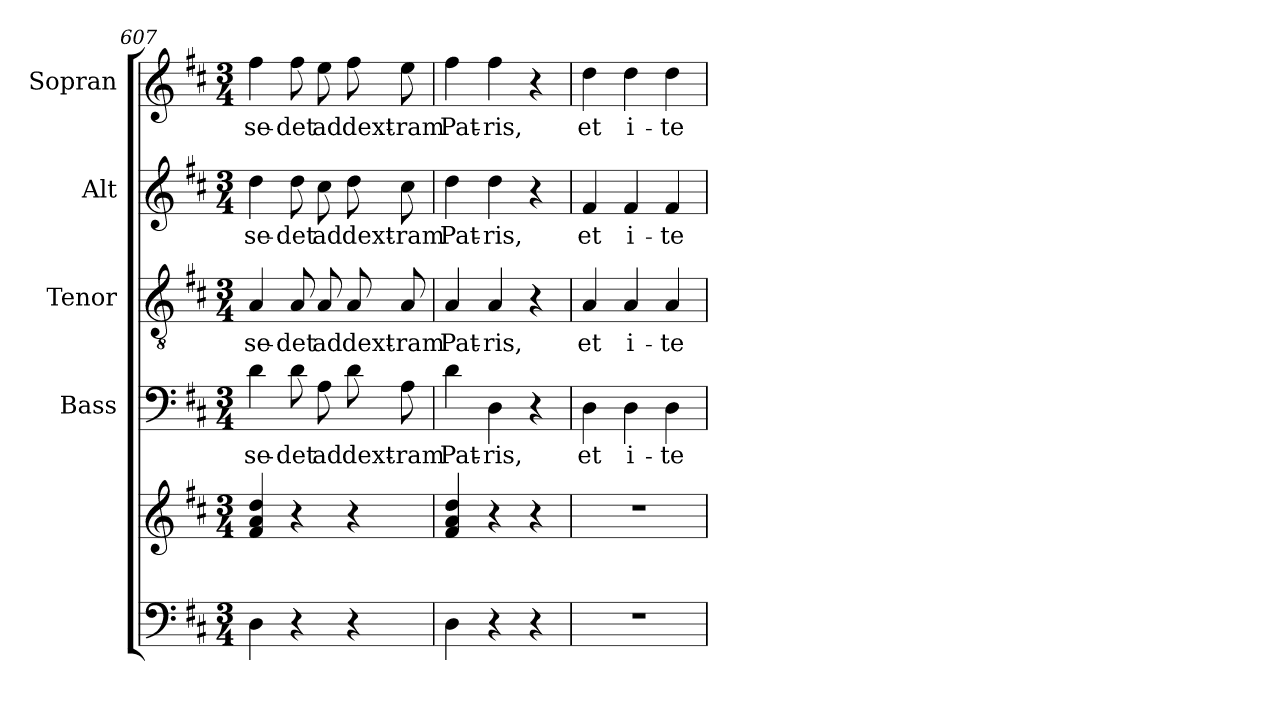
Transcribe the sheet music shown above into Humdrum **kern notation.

**kern	**kern	**kern	**text	**kern	**text	**kern	**text	**kern	**text
*part5	*part5	*part4	*part4	*part3	*part3	*part2	*part2	*part1	*part1
*staff6	*staff5	*staff4	*staff4	*staff3	*staff3	*staff2	*staff2	*staff1	*staff1
*	*	*I"Bass	*	*I"Tenor	*	*I"Alt	*	*I"Sopran	*
*	*	*I'B.	*	*I'T.	*	*I'A.	*	*I'S.	*
*clefF4	*clefG2	*clefF4	*	*clefGv2	*	*clefG2	*	*clefG2	*
*k[f#c#]	*k[f#c#]	*k[f#c#]	*	*k[f#c#]	*	*k[f#c#]	*	*k[f#c#]	*
*D:	*D:	*D:	*	*D:	*	*D:	*	*D:	*
*M3/4	*M3/4	*M3/4	*	*M3/4	*	*M3/4	*	*M3/4	*
=607	=607	=607	=607	=607	=607	=607	=607	=607	=607
!	!	!	!LO:LY:b	!	!LO:LY:b	!	!LO:LY:b	!	!LO:LY:b
4D\	4f#/ 4a/ 4dd/	4d\	se-	4A/	se-	4dd\	se-	4ff#\	se-
!	!	!	!LO:LY:b	!	!LO:LY:b	!	!LO:LY:b	!	!LO:LY:b
4r	4r	8d\	-det	8A/	-det	8dd\	-det	8ff#\	-det
!	!	!	!LO:LY:b	!	!LO:LY:b	!	!LO:LY:b	!	!LO:LY:b
.	.	8A\	ad	8A/	ad	8cc#\	ad	8ee\	ad
!	!	!	!LO:LY:b	!	!LO:LY:b	!	!LO:LY:b	!	!LO:LY:b
4r	4r	8d\	dext-	8A/	dext-	8dd\	dext-	8ff#\	dext-
!	!	!	!LO:LY:b	!	!LO:LY:b	!	!LO:LY:b	!	!LO:LY:b
.	.	8A\	-ram	8A/	-ram	8cc#\	-ram	8ee\	-ram
=608	=608	=608	=608	=608	=608	=608	=608	=608	=608
!	!	!	!LO:LY:b	!	!LO:LY:b	!	!LO:LY:b	!	!LO:LY:b
4D\	4f#/ 4a/ 4dd/	4d\	Pat-	4A/	Pat-	4dd\	Pat-	4ff#\	Pat-
!	!	!	!LO:LY:b	!	!LO:LY:b	!	!LO:LY:b	!	!LO:LY:b
4r	4r	4D\	-ris,	4A/	-ris,	4dd\	-ris,	4ff#\	-ris,
4r	4r	4r	.	4r	.	4r	.	4r	.
=609	=609	=609	=609	=609	=609	=609	=609	=609	=609
!	!	!	!LO:LY:b	!	!LO:LY:b	!	!LO:LY:b	!	!LO:LY:b
2.r	2.r	4D\	et	4A/	et	4f#/	et	4dd\	et
!	!	!	!LO:LY:b	!	!LO:LY:b	!	!LO:LY:b	!	!LO:LY:b
.	.	4D\	i-	4A/	i-	4f#/	i-	4dd\	i-
!	!	!	!LO:LY:b	!	!LO:LY:b	!	!LO:LY:b	!	!LO:LY:b
.	.	4D\	-te-	4A/	-te-	4f#/	-te-	4dd\	-te-
=	=	=	=	=	=	=	=	=	=
*-	*-	*-	*-	*-	*-	*-	*-	*-	*-
